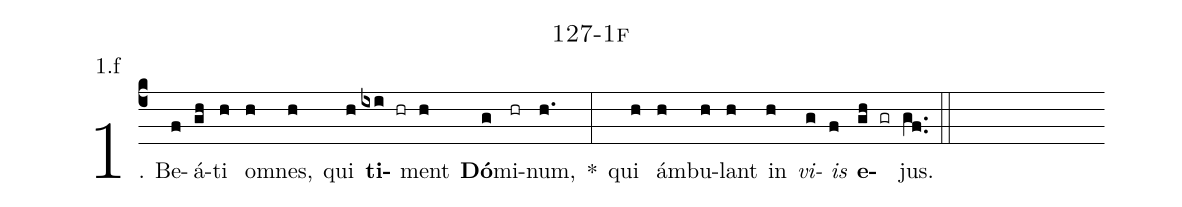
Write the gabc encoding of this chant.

name: 127-1f;
annotation: 1.f;
%%
(c4)1. Be(f)á(gh)ti(h) om(h)nes,(h) qui(h) <b>ti</b>(ixi hr)ment(h) <b>Dó</b>(g)mi(hr)num,(h.) *(:) qui(h) ám(h)bu(h)lant(h) in(h) <i>vi</i>(g)<i>is</i>(f) <b>e</b>(gh gr)jus.(gf..) (::)
